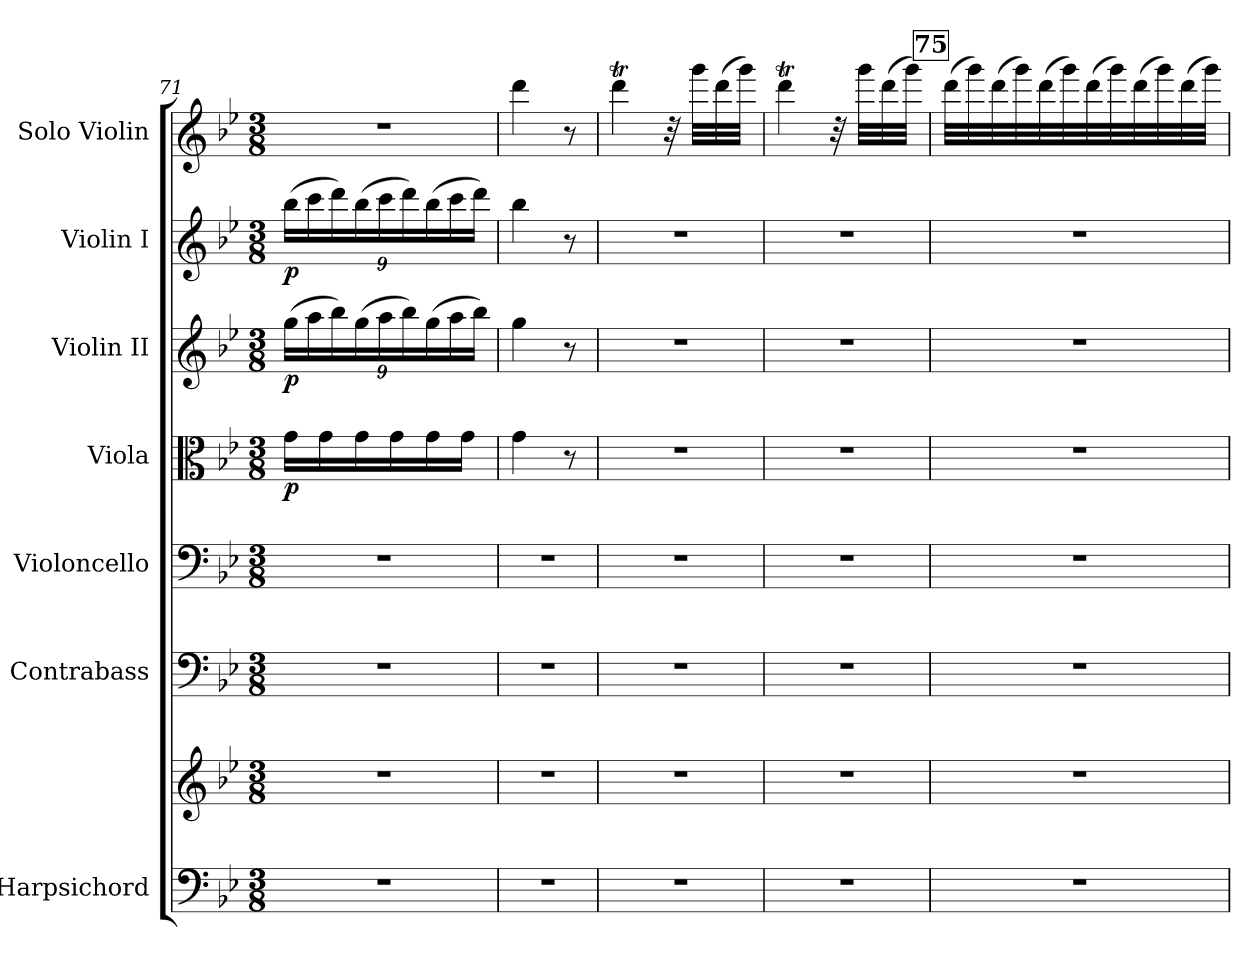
**kern	**kern	**kern	**kern	**kern	**dynam	**kern	**dynam	**kern	**dynam	**kern
*part7	*part7	*part6	*part5	*part4	*part4	*part3	*part3	*part2	*part2	*part1
*staff8	*staff7	*staff6	*staff5	*staff4	*staff4	*staff3	*staff3	*staff2	*staff2	*staff1
*I"Harpsichord	*	*I"Contrabass	*I"Violoncello	*I"Viola	*	*I"Violin II	*	*I"Violin I	*	*I"Solo Violin
*I'Hch.	*	*I'Cb.	*I'Vc.	*I'Vla.	*	*I'Vln. II	*	*I'Vln. I	*	*I'Vln.
*clefF4	*clefG2	*clefF4	*clefF4	*clefC3	*	*clefG2	*	*clefG2	*	*clefG2
*	*	*ITrd7c12	*	*	*	*	*	*	*	*
*k[b-e-]	*k[b-e-]	*k[b-e-]	*k[b-e-]	*k[b-e-]	*	*k[b-e-]	*	*k[b-e-]	*	*k[b-e-]
*M3/8	*M3/8	*M3/8	*M3/8	*M3/8	*	*M3/8	*	*M3/8	*	*M3/8
*	*	*	*	*	*	*Xbrackettup	*	*Xbrackettup	*	*
=71	=71	=71	=71	=71	=71	=71	=71	=71	=71	=71
!	!	!	!	!	!LO:DY:b	!	!LO:DY:b	!	!LO:DY:b	!
4.r	4.r	4.r	4.r	16g\LL	p	(>24gg\LL	p	(>24bb-\LL	p	4.r
.	.	.	.	.	.	24aa\	.	24ccc\	.	.
.	.	.	.	16g\	.	.	.	.	.	.
.	.	.	.	.	.	24bb-\)	.	24ddd\)	.	.
.	.	.	.	16g\	.	(>24gg\	.	(>24bb-\	.	.
.	.	.	.	.	.	24aa\	.	24ccc\	.	.
.	.	.	.	16g\	.	.	.	.	.	.
.	.	.	.	.	.	24bb-\)	.	24ddd\)	.	.
.	.	.	.	16g\	.	(>24gg\	.	(>24bb-\	.	.
.	.	.	.	.	.	24aa\	.	24ccc\	.	.
.	.	.	.	16g\JJ	.	.	.	.	.	.
.	.	.	.	.	.	24bb-\JJ)	.	24ddd\JJ)	.	.
=72	=72	=72	=72	=72	=72	=72	=72	=72	=72	=72
4.r	4.r	4.r	4.r	4g\	.	4gg\	.	4bb-\	.	4ddd\
.	.	.	.	8r	.	8r	.	8r	.	8r
=73	=73	=73	=73	=73	=73	=73	=73	=73	=73	=73
4.r	4.r	4.r	4.r	4.r	.	4.r	.	4.r	.	4dddt\
.	.	.	.	.	.	.	.	.	.	32r
.	.	.	.	.	.	.	.	.	.	32ggg\LLL
.	.	.	.	.	.	.	.	.	.	(>32ddd\
.	.	.	.	.	.	.	.	.	.	32ggg\JJJ)
=74	=74	=74	=74	=74	=74	=74	=74	=74	=74	=74
4.r	4.r	4.r	4.r	4.r	.	4.r	.	4.r	.	4dddt\
.	.	.	.	.	.	.	.	.	.	32r
.	.	.	.	.	.	.	.	.	.	32ggg\LLL
.	.	.	.	.	.	.	.	.	.	(>32ddd\
.	.	.	.	.	.	.	.	.	.	32ggg\JJJ)
!!LO:PB:g=z
!!LO:REH:place=s1:a:B:fs=14:t=75
=75	=75	=75	=75	=75	=75	=75	=75	=75	=75	=75
4.r	4.r	4.r	4.r	4.r	.	4.r	.	4.r	.	(>32ddd\LLL
.	.	.	.	.	.	.	.	.	.	32ggg\)
.	.	.	.	.	.	.	.	.	.	(>32ddd\
.	.	.	.	.	.	.	.	.	.	32ggg\)
.	.	.	.	.	.	.	.	.	.	(>32ddd\
.	.	.	.	.	.	.	.	.	.	32ggg\)
.	.	.	.	.	.	.	.	.	.	(>32ddd\
.	.	.	.	.	.	.	.	.	.	32ggg\)
.	.	.	.	.	.	.	.	.	.	(>32ddd\
.	.	.	.	.	.	.	.	.	.	32ggg\)
.	.	.	.	.	.	.	.	.	.	(>32ddd\
.	.	.	.	.	.	.	.	.	.	32ggg\JJJ)
=	=	=	=	=	=	=	=	=	=	=
*-	*-	*-	*-	*-	*-	*-	*-	*-	*-	*-
